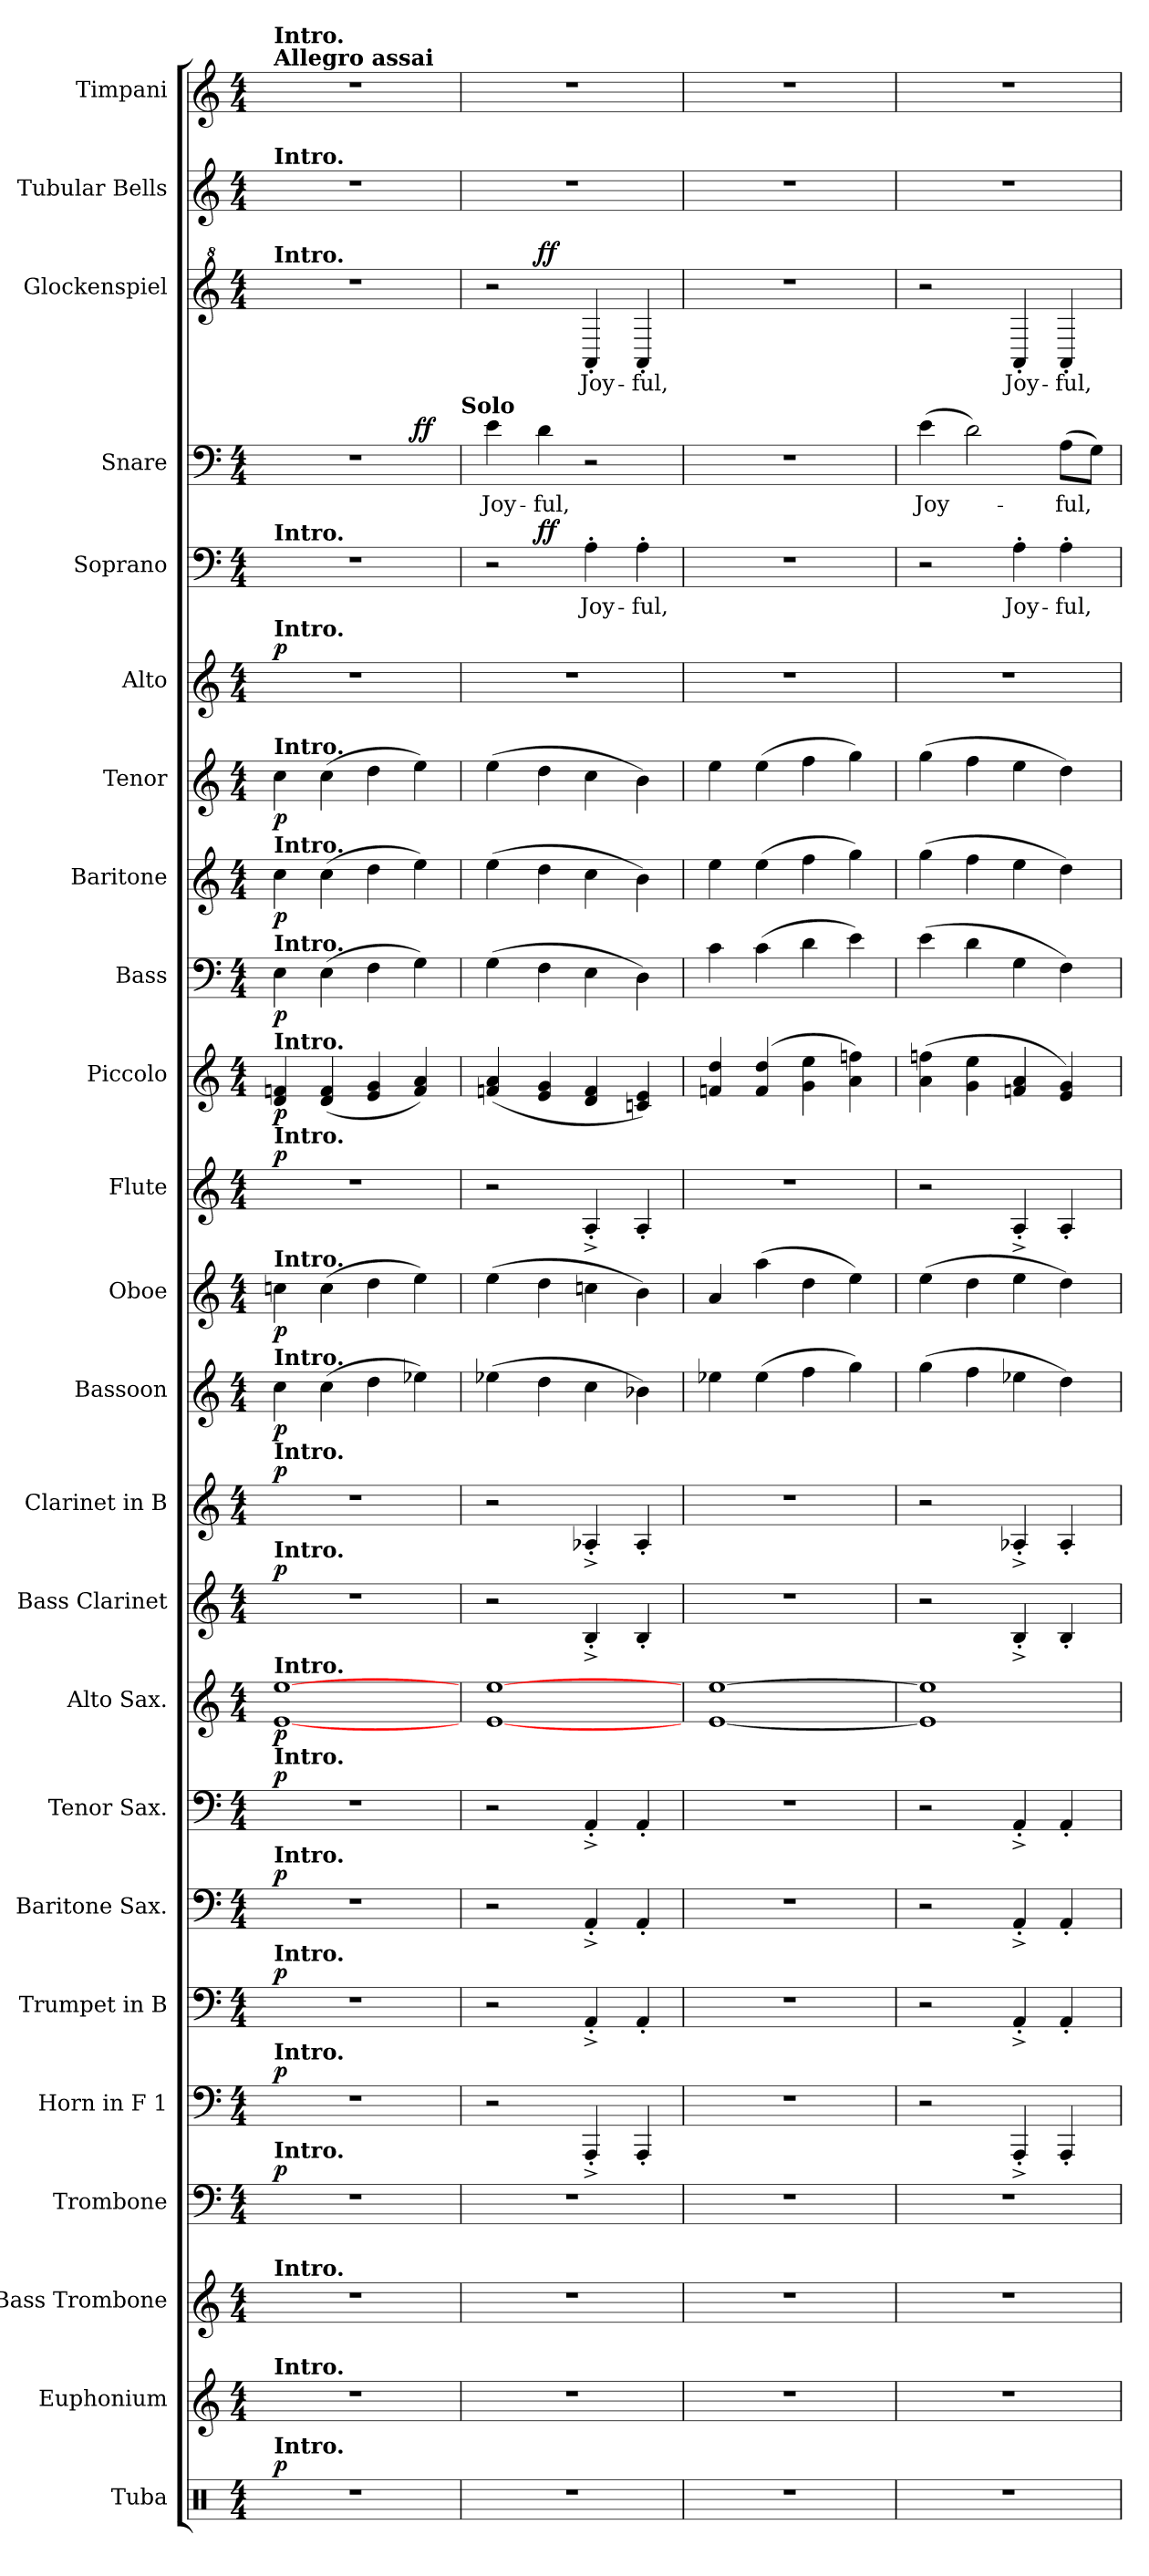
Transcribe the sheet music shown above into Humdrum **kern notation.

**kern	**dynam	**kern	**kern	**kern	**dynam	**kern	**dynam	**kern	**dynam	**kern	**dynam	**kern	**dynam	**kern	**dynam	**kern	**dynam	**kern	**dynam	**kern	**dynam	**kern	**dynam	**kern	**dynam	**kern	**dynam	**kern	**dynam	**kern	**dynam	**kern	**dynam	**kern	**dynam	**kern	**text	**dynam	**kern	**text	**dynam	**kern	**text	**dynam	**kern	**kern
*part24	*part24	*part23	*part22	*part21	*part21	*part20	*part20	*part19	*part19	*part18	*part18	*part17	*part17	*part16	*part16	*part15	*part15	*part14	*part14	*part13	*part13	*part12	*part12	*part11	*part11	*part10	*part10	*part9	*part9	*part8	*part8	*part7	*part7	*part6	*part6	*part5	*part5	*part5	*part4	*part4	*part4	*part3	*part3	*part3	*part2	*part1
*staff24	*staff24	*staff23	*staff22	*staff21	*staff21	*staff20	*staff20	*staff19	*staff19	*staff18	*staff18	*staff17	*staff17	*staff16	*staff16	*staff15	*staff15	*staff14	*staff14	*staff13	*staff13	*staff12	*staff12	*staff11	*staff11	*staff10	*staff10	*staff9	*staff9	*staff8	*staff8	*staff7	*staff7	*staff6	*staff6	*staff5	*staff5	*staff5	*staff4	*staff4	*staff4	*staff3	*staff3	*staff3	*staff2	*staff1
*I"Tuba	*	*I"Euphonium	*I"Bass Trombone	*I"Trombone	*	*I"Horn in F 1	*	*I"Trumpet in B	*	*I"Baritone Sax.	*	*I"Tenor Sax.	*	*I"Alto Sax.	*	*I"Bass Clarinet	*	*I"Clarinet in B	*	*I"Bassoon	*	*I"Oboe	*	*I"Flute	*	*I"Piccolo	*	*I"Bass	*	*I"Baritone	*	*I"Tenor	*	*I"Alto	*	*I"Soprano	*	*	*I"Snare	*	*	*I"Glockenspiel	*	*	*I"Tubular Bells	*I"Timpani
*I'Tuba	*	*I'Euph.	*I'B. Tbn.	*I'Tbn.	*	*I'Hn. 1	*	*	*	*I'B. Sx.	*	*I'T. Sx.	*	*I'A. Sx.	*	*I'B. Cl.	*	*	*	*I'Bsn.	*	*I'Ob.	*	*I'Fl.	*	*I'Picc.	*	*I'B	*	*I'B	*	*I'T	*	*I'A	*	*I'S	*	*	*I'Snr.	*	*	*I'Glk.	*	*	*I'T.B.	*I'Timp.
*clefX	*	*clefG2	*clefG2	*clefF4	*	*clefF4	*	*clefF4	*	*clefF4	*	*clefF4	*	*clefG2	*	*clefG2	*	*clefG2	*	*clefG2	*	*clefG2	*	*clefG2	*	*clefG2	*	*clefF4	*	*clefG2	*	*clefG2	*	*clefG2	*	*clefF4	*	*	*clefF4	*	*	*clefG^2	*	*	*clefG2	*clefG2
*	*	*ITrd-14c-24	*	*	*	*	*	*	*	*	*	*	*	*ITrd4c7	*	*ITrd1c2	*	*ITrd12c21	*	*ITrd8c14	*	*ITrd5c9	*	*ITrd8c14	*	*ITrd1c2	*	*	*	*	*	*	*	*ITrd-7c-12	*	*	*	*	*	*	*	*	*	*	*	*
*M4/4	*	*M4/4	*M4/4	*M4/4	*	*M4/4	*	*M4/4	*	*M4/4	*	*M4/4	*	*M4/4	*	*M4/4	*	*M4/4	*	*M4/4	*	*M4/4	*	*M4/4	*	*M4/4	*	*M4/4	*	*M4/4	*	*M4/4	*	*M4/4	*	*M4/4	*	*	*M4/4	*	*	*M4/4	*	*	*M4/4	*M4/4
=1	=1	=1	=1	=1	=1	=1	=1	=1	=1	=1	=1	=1	=1	=1	=1	=1	=1	=1	=1	=1	=1	=1	=1	=1	=1	=1	=1	=1	=1	=1	=1	=1	=1	=1	=1	=1	=1	=1	=1	=1	=1	=1	=1	=1	=1	=1
!	!	!	!	!	!	!	!	!	!	!	!	!	!	!	!	!	!	!	!	!	!	!	!	!	!	!	!	!	!	!	!	!	!	!	!	!	!	!	!	!	!	!	!	!	!	!LO:TX:a:B:t=Allegro assai
!	!	!	!	!	!	!	!	!	!	!	!	!	!	!	!	!	!	!	!	!	!	!	!	!	!	!	!	!	!	!	!	!	!	!	!	!	!	!	!	!	!	!	!	!	!	!LO:TX:a:B:t=Intro.
!	!	!	!	!	!	!	!	!	!	!	!	!	!	!	!	!	!	!	!	!	!	!	!	!	!	!	!	!	!	!	!	!	!	!	!	!	!	!	!	!	!	!	!	!	!LO:TX:a:B:t=Intro.	!
!	!	!	!	!	!	!	!	!	!	!	!	!	!	!	!	!	!	!	!	!	!	!	!	!	!	!	!	!	!	!	!	!	!	!	!	!	!	!	!	!	!	!LO:TX:a:B:t=Intro.	!	!	!	!
!	!	!	!	!	!	!	!	!	!	!	!	!	!	!	!	!	!	!	!	!	!	!	!	!	!	!	!	!	!	!	!	!	!	!	!	!	!	!	!LO:TX:a:B:t=Intro.	!	!	!	!	!	!	!
!	!	!	!	!	!	!	!	!	!	!	!	!	!	!	!	!	!	!	!	!	!	!	!	!	!	!	!	!	!	!	!	!	!	!	!	!LO:TX:a:B:t=Intro.	!	!	!	!	!	!	!	!	!	!
!	!	!	!	!	!	!	!	!	!	!	!	!	!	!	!	!	!	!	!	!	!	!	!	!	!	!	!	!	!	!	!	!	!	!LO:TX:a:B:t=Intro.	!	!	!	!	!	!	!	!	!	!	!	!
!	!	!	!	!	!	!	!	!	!	!	!	!	!	!	!	!	!	!	!	!	!	!	!	!	!	!	!	!	!	!	!	!LO:TX:a:B:t=Intro.	!	!	!	!	!	!	!	!	!	!	!	!	!	!
!	!	!	!	!	!	!	!	!	!	!	!	!	!	!	!	!	!	!	!	!	!	!	!	!	!	!	!	!	!	!LO:TX:a:B:t=Intro.	!	!	!	!	!	!	!	!	!	!	!	!	!	!	!	!
!	!	!	!	!	!	!	!	!	!	!	!	!	!	!	!	!	!	!	!	!	!	!	!	!	!	!	!	!LO:TX:a:B:t=Intro.	!	!	!	!	!	!	!	!	!	!	!	!	!	!	!	!	!	!
!	!	!	!	!	!	!	!	!	!	!	!	!	!	!	!	!	!	!	!	!	!	!	!	!	!	!LO:TX:a:B:t=Intro.	!	!	!	!	!	!	!	!	!	!	!	!	!	!	!	!	!	!	!	!
!	!	!	!	!	!	!	!	!	!	!	!	!	!	!	!	!	!	!	!	!	!	!	!	!LO:TX:a:B:t=Intro.	!	!	!	!	!	!	!	!	!	!	!	!	!	!	!	!	!	!	!	!	!	!
!	!	!	!	!	!	!	!	!	!	!	!	!	!	!	!	!	!	!	!	!	!	!LO:TX:a:B:t=Intro.	!	!	!	!	!	!	!	!	!	!	!	!	!	!	!	!	!	!	!	!	!	!	!	!
!	!	!	!	!	!	!	!	!	!	!	!	!	!	!	!	!	!	!	!	!LO:TX:a:B:t=Intro.	!	!	!	!	!	!	!	!	!	!	!	!	!	!	!	!	!	!	!	!	!	!	!	!	!	!
!	!	!	!	!	!	!	!	!	!	!	!	!	!	!	!	!	!	!LO:TX:a:B:t=Intro.	!	!	!	!	!	!	!	!	!	!	!	!	!	!	!	!	!	!	!	!	!	!	!	!	!	!	!	!
!	!	!	!	!	!	!	!	!	!	!	!	!	!	!	!	!LO:TX:a:B:t=Intro.	!	!	!	!	!	!	!	!	!	!	!	!	!	!	!	!	!	!	!	!	!	!	!	!	!	!	!	!	!	!
!	!	!	!	!	!	!	!	!	!	!	!	!	!	!LO:TX:a:B:t=Intro.	!	!	!	!	!	!	!	!	!	!	!	!	!	!	!	!	!	!	!	!	!	!	!	!	!	!	!	!	!	!	!	!
!	!	!	!	!	!	!	!	!	!	!	!	!LO:TX:a:B:t=Intro.	!	!	!	!	!	!	!	!	!	!	!	!	!	!	!	!	!	!	!	!	!	!	!	!	!	!	!	!	!	!	!	!	!	!
!	!	!	!	!	!	!	!	!	!	!LO:TX:a:B:t=Intro.	!	!	!	!	!	!	!	!	!	!	!	!	!	!	!	!	!	!	!	!	!	!	!	!	!	!	!	!	!	!	!	!	!	!	!	!
!	!	!	!	!	!	!	!	!LO:TX:a:B:t=Intro.	!	!	!	!	!	!	!	!	!	!	!	!	!	!	!	!	!	!	!	!	!	!	!	!	!	!	!	!	!	!	!	!	!	!	!	!	!	!
!	!	!	!	!	!	!LO:TX:a:B:t=Intro.	!	!	!	!	!	!	!	!	!	!	!	!	!	!	!	!	!	!	!	!	!	!	!	!	!	!	!	!	!	!	!	!	!	!	!	!	!	!	!	!
!	!	!	!	!LO:TX:a:B:t=Intro.	!	!	!	!	!	!	!	!	!	!	!	!	!	!	!	!	!	!	!	!	!	!	!	!	!	!	!	!	!	!	!	!	!	!	!	!	!	!	!	!	!	!
!	!	!	!LO:TX:a:B:t=Intro.	!	!	!	!	!	!	!	!	!	!	!	!	!	!	!	!	!	!	!	!	!	!	!	!	!	!	!	!	!	!	!	!	!	!	!	!	!	!	!	!	!	!	!
!	!	!LO:TX:a:B:t=Intro.	!	!	!	!	!	!	!	!	!	!	!	!	!	!	!	!	!	!	!	!	!	!	!	!	!	!	!	!	!	!	!	!	!	!	!	!	!	!	!	!	!	!	!	!
!LO:TX:a:B:t=Intro.	!	!	!	!	!	!	!	!	!	!	!	!	!	!	!	!	!	!	!	!	!	!	!	!	!	!	!	!	!	!	!	!	!	!	!	!	!	!	!	!	!	!	!	!	!	!
!	!LO:DY:a	!	!	!	!LO:DY:a	!	!LO:DY:a	!	!LO:DY:a	!	!LO:DY:a	!	!LO:DY:a	!	!LO:DY:b	!	!LO:DY:a	!	!LO:DY:a	!	!LO:DY:b	!	!LO:DY:b	!	!LO:DY:a	!	!LO:DY:b	!	!LO:DY:b	!	!LO:DY:b	!	!LO:DY:b	!	!LO:DY:a	!	!	!	!	!	!	!	!	!	!	!
*	*	*	*	*	*	*	*	*	*	*	*	*	*	*	*	*	*	*	*	*	*	*	*	*	*	*	*	*	*	*	*	*	*	*	*	*	*	*	*^	*	*	*	*	*	*	*
1r	p	1r	1r	1r	p	1r	p	1r	p	1r	p	1r	p	[1A [1a	p	1r	p	1r	p	4c\	p	4e-\	p	1r	p	4c/ 4e-/	p	4E\	p	4cc\	p	4cc\	p	1r	p	1r	.	.	1r	2.ryy	.	.	1r	.	.	1r	1r
.	.	.	.	.	.	.	.	.	.	.	.	.	.	.	.	.	.	.	.	(>4c\	.	(>4e-\	.	.	.	(<4c/ 4e-/	.	(>4E\	.	(>4cc\	.	(>4cc\	.	.	.	.	.	.	.	.	.	.	.	.	.	.	.
.	.	.	.	.	.	.	.	.	.	.	.	.	.	.	.	.	.	.	.	4d\	.	4f\	.	.	.	4d/ 4f/	.	4F\	.	4dd\	.	4dd\	.	.	.	.	.	.	.	.	.	.	.	.	.	.	.
!	!	!	!	!	!	!	!	!	!	!	!	!	!	!	!	!	!	!	!	!	!	!	!	!	!	!	!	!	!	!	!	!	!	!	!	!	!	!	!	!	!	!LO:DY:b	!	!	!	!	!
.	.	.	.	.	.	.	.	.	.	.	.	.	.	.	.	.	.	.	.	4e-\)	.	4g\)	.	.	.	4e-/ 4g/)	.	4G\)	.	4ee\)	.	4ee\)	.	.	.	.	.	.	.	4ryy	.	ff	.	.	.	.	.
!	!	!	!	!	!	!	!	!	!	!	!	!	!	!	!	!	!	!	!	!	!	!	!	!	!	!	!	!	!	!	!	!	!	!	!	!	!	!	!LO:TX:a:B:t=Solo	!	!	!	!	!	!	!	!
=2	=2	=2	=2	=2	=2	=2	=2	=2	=2	=2	=2	=2	=2	=2	=2	=2	=2	=2	=2	=2	=2	=2	=2	=2	=2	=2	=2	=2	=2	=2	=2	=2	=2	=2	=2	=2	=2	=2	=2	=2	=2	=2	=2	=2	=2	=2	=2
!	!	!	!	!	!	!	!	!	!	!	!	!	!	!	!	!	!	!	!	!	!	!	!	!	!	!	!	!	!	!	!	!	!	!	!	!	!	!	!	!	!LO:LY:B	!	!	!	!	!	!
*	*	*	*	*	*	*	*	*	*	*	*	*	*	*	*	*	*	*	*	*	*	*	*	*	*	*	*	*	*	*	*	*	*	*	*	*^	*	*	*v	*v	*	*	*^	*	*	*	*
1r	.	1r	1r	1r	.	2r	.	2r	.	2r	.	2r	.	[1A [1a	.	2r	.	2r	.	(>4e-\	.	(>4g\	.	2r	.	(<4e-/ 4g/	.	(>4G\	.	(>4ee\	.	(>4ee\	.	1r	.	2r	4ryy	.	.	4e\	Joy-	.	2r	4ryy	.	.	1r	1r
!	!	!	!	!	!	!	!	!	!	!	!	!	!	!	!	!	!	!	!	!	!	!	!	!	!	!	!	!	!	!	!	!	!	!	!	!	!	!	!LO:DY:a	!	!LO:LY:B	!	!	!	!	!LO:DY:a	!	!
.	.	.	.	.	.	.	.	.	.	.	.	.	.	.	.	.	.	.	.	4d\	.	4f\	.	.	.	4d/ 4f/	.	4F\	.	4dd\	.	4dd\	.	.	.	.	2.ryy	.	ff	4d\	-ful,	.	.	2.ryy	.	ff	.	.
!	!	!	!	!	!	!	!	!	!	!	!	!	!	!	!	!	!	!	!	!	!	!	!	!	!	!	!	!	!	!	!	!	!	!	!	!	!	!LO:LY:B	!	!	!	!	!	!	!LO:LY:B	!	!	!
.	.	.	.	.	.	4AAA^<'</	.	4AA^<'</	.	4AA^<'</	.	4AA^<'</	.	.	.	4A^<'</	.	4AA-^<'</	.	4c\	.	4e-\	.	4AA^<'</	.	4c/ 4e-/	.	4E\	.	4cc\	.	4cc\	.	.	.	4A'>\	.	Joy-	.	2r	.	.	4A'</	.	Joy-	.	.	.
!	!	!	!	!	!	!	!	!	!	!	!	!	!	!	!	!	!	!	!	!	!	!	!	!	!	!	!	!	!	!	!	!	!	!	!	!	!	!LO:LY:B	!	!	!	!	!	!	!LO:LY:B	!	!	!
.	.	.	.	.	.	4AAA'</	.	4AA'</	.	4AA'</	.	4AA'</	.	.	.	4A'</	.	4AA-'</	.	4B-\)	.	4d\)	.	4AA'</	.	4B-/ 4d/)	.	4D\)	.	4b\)	.	4b\)	.	.	.	4A'>\	.	-ful,	.	.	.	.	4A'</	.	-ful,	.	.	.
*	*	*	*	*	*	*	*	*	*	*	*	*	*	*	*	*	*	*	*	*	*	*	*	*	*	*	*	*	*	*	*	*	*	*	*	*v	*v	*	*	*	*	*	*v	*v	*	*	*	*
=3	=3	=3	=3	=3	=3	=3	=3	=3	=3	=3	=3	=3	=3	=3	=3	=3	=3	=3	=3	=3	=3	=3	=3	=3	=3	=3	=3	=3	=3	=3	=3	=3	=3	=3	=3	=3	=3	=3	=3	=3	=3	=3	=3	=3	=3	=3
1r	.	1r	1r	1r	.	1r	.	1r	.	1r	.	1r	.	[1A [1a	.	1r	.	1r	.	4e-\	.	4c/	.	1r	.	4e-/ 4cc/	.	4c\	.	4ee\	.	4ee\	.	1r	.	1r	.	.	1r	.	.	1r	.	.	1r	1r
.	.	.	.	.	.	.	.	.	.	.	.	.	.	.	.	.	.	.	.	(>4e-\	.	(>4cc\	.	.	.	(>4e-/ 4cc/	.	(>4c\	.	(>4ee\	.	(>4ee\	.	.	.	.	.	.	.	.	.	.	.	.	.	.
.	.	.	.	.	.	.	.	.	.	.	.	.	.	.	.	.	.	.	.	4f\	.	4f\	.	.	.	4f\ 4dd\	.	4d\	.	4ff\	.	4ff\	.	.	.	.	.	.	.	.	.	.	.	.	.	.
.	.	.	.	.	.	.	.	.	.	.	.	.	.	.	.	.	.	.	.	4g\)	.	4g\)	.	.	.	4g\ 4ee-\)	.	4e\)	.	4gg\)	.	4gg\)	.	.	.	.	.	.	.	.	.	.	.	.	.	.
=4	=4	=4	=4	=4	=4	=4	=4	=4	=4	=4	=4	=4	=4	=4	=4	=4	=4	=4	=4	=4	=4	=4	=4	=4	=4	=4	=4	=4	=4	=4	=4	=4	=4	=4	=4	=4	=4	=4	=4	=4	=4	=4	=4	=4	=4	=4
!	!	!	!	!	!	!	!	!	!	!	!	!	!	!	!	!	!	!	!	!	!	!	!	!	!	!	!	!	!	!	!	!	!	!	!	!	!	!	!	!LO:LY:B	!	!	!	!	!	!
1r	.	1r	1r	1r	.	2r	.	2r	.	2r	.	2r	.	1A] 1a]	.	2r	.	2r	.	(>4g\	.	(>4g\	.	2r	.	(>4g\ 4ee-\	.	(>4e\	.	(>4gg\	.	(>4gg\	.	1r	.	2r	.	.	(>4e\	Joy-	.	2r	.	.	1r	1r
.	.	.	.	.	.	.	.	.	.	.	.	.	.	.	.	.	.	.	.	4f\	.	4f\	.	.	.	4f\ 4dd\	.	4d\	.	4ff\	.	4ff\	.	.	.	.	.	.	2d\)	.	.	.	.	.	.	.
!	!	!	!	!	!	!	!	!	!	!	!	!	!	!	!	!	!	!	!	!	!	!	!	!	!	!	!	!	!	!	!	!	!	!	!	!	!LO:LY:B	!	!	!	!	!	!LO:LY:B	!	!	!
.	.	.	.	.	.	4AAA^<'</	.	4AA^<'</	.	4AA^<'</	.	4AA^<'</	.	.	.	4A^<'</	.	4AA-^<'</	.	4e-\	.	4g\	.	4AA^<'</	.	4e-/ 4g/	.	4G\	.	4ee\	.	4ee\	.	.	.	4A'>\	Joy-	.	.	.	.	4A'</	Joy-	.	.	.
!	!	!	!	!	!	!	!	!	!	!	!	!	!	!	!	!	!	!	!	!	!	!	!	!	!	!	!	!	!	!	!	!	!	!	!	!	!LO:LY:B	!	!	!LO:LY:B	!	!	!LO:LY:B	!	!	!
.	.	.	.	.	.	4AAA'</	.	4AA'</	.	4AA'</	.	4AA'</	.	.	.	4A'</	.	4AA-'</	.	4d\)	.	4f\)	.	4AA'</	.	4d/ 4f/)	.	4F\)	.	4dd\)	.	4dd\)	.	.	.	4A'>\	-ful,	.	(>8A\L	-ful,	.	4A'</	-ful,	.	.	.
.	.	.	.	.	.	.	.	.	.	.	.	.	.	.	.	.	.	.	.	.	.	.	.	.	.	.	.	.	.	.	.	.	.	.	.	.	.	.	8G\J)	.	.	.	.	.	.	.
=	=	=	=	=	=	=	=	=	=	=	=	=	=	=	=	=	=	=	=	=	=	=	=	=	=	=	=	=	=	=	=	=	=	=	=	=	=	=	=	=	=	=	=	=	=	=
*-	*-	*-	*-	*-	*-	*-	*-	*-	*-	*-	*-	*-	*-	*-	*-	*-	*-	*-	*-	*-	*-	*-	*-	*-	*-	*-	*-	*-	*-	*-	*-	*-	*-	*-	*-	*-	*-	*-	*-	*-	*-	*-	*-	*-	*-	*-
